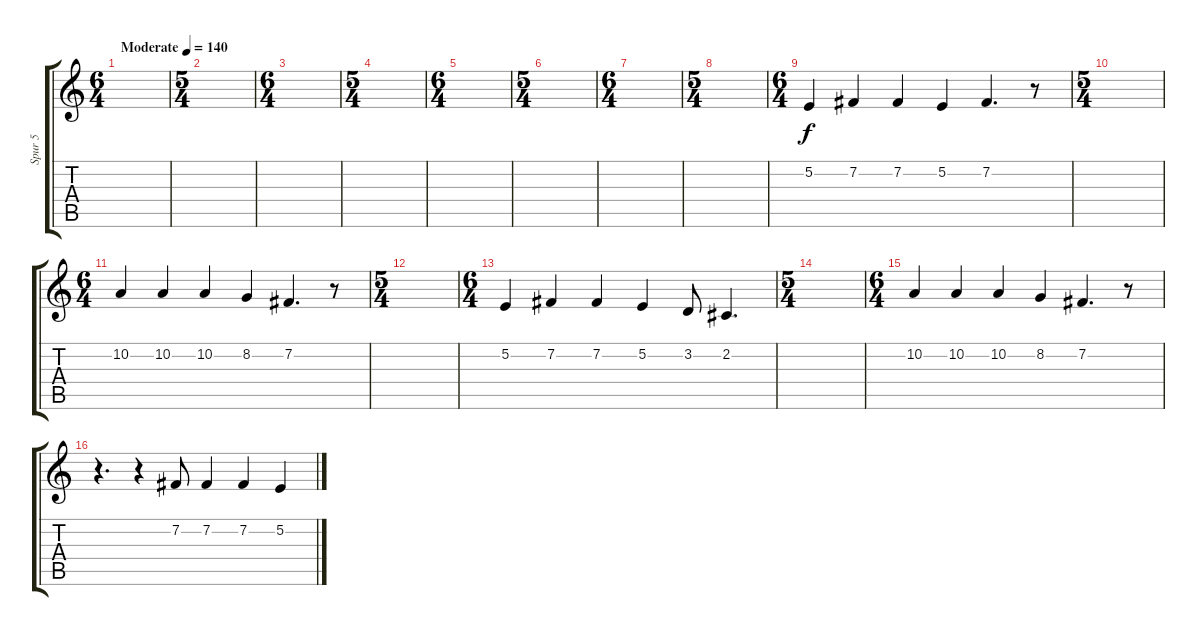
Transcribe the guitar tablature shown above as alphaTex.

\track ("Spur 5" "Spur 5") {instrument lead6voice}
\staff {score tabs}
\tuning (E4 B3 G3 D3 A2 E2) {hide}
\ts (6 4)
\tempo (140 "Moderate")
\clef g2
\ks c
|
\ts (5 4)
|
\ts (6 4)
|
\ts (5 4)
|
\ts (6 4)
|
\ts (5 4)
|
\ts (6 4)
|
\ts (5 4)
|
\ts (6 4)
5.2.4 7.2.4 7.2.4 5.2.4 7.2.4{d} r.8 |
\ts (5 4)
|
\ts (6 4)
10.2.4 10.2.4 10.2.4 8.2.4 7.2.4{d} r.8 |
\ts (5 4)
|
\ts (6 4)
5.2.4 7.2.4 7.2.4 5.2.4 3.2.8 2.2.4{d} |
\ts (5 4)
|
\ts (6 4)
10.2.4 10.2.4 10.2.4 8.2.4 7.2.4{d} r.8 |
r.4{d} r.4 7.2.8 7.2.4 7.2.4 5.2.4
